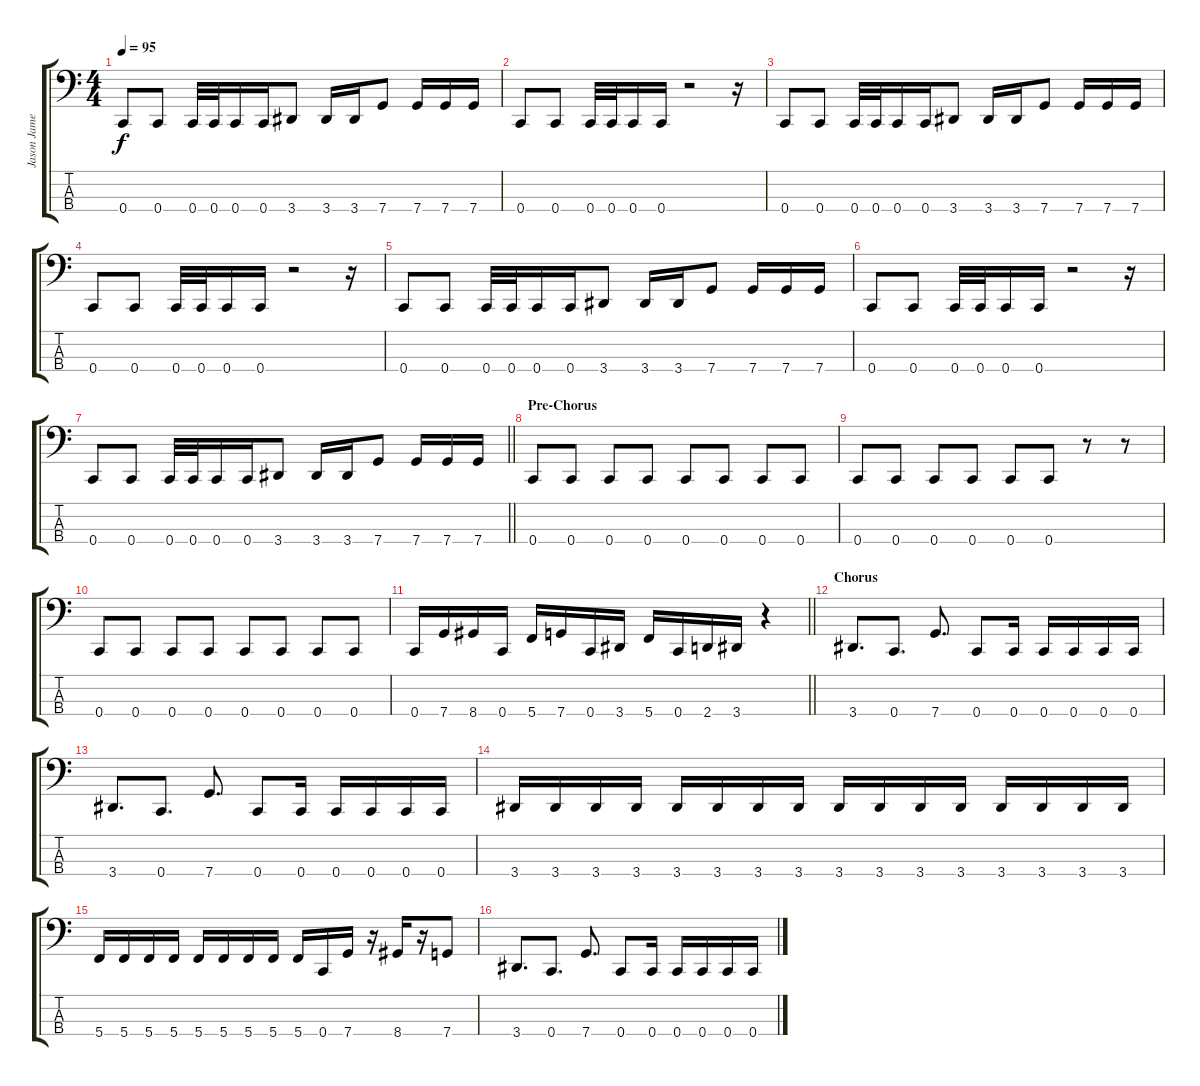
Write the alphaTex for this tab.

\track ("Jason James" "Jason Jame") {instrument electricbasspick}
\staff {score tabs}
\tuning (F2 C2 G1 C1) {hide}
\ts (4 4)
\tempo 95
\clef f4
\ks c
0.4.8{dy f} 0.4.8 0.4.32 0.4.32 0.4.16 0.4.16 3.4.8 3.4.16 3.4.16 7.4.8 7.4.16 7.4.16 7.4.16 |
0.4.8 0.4.8 0.4.32 0.4.32 0.4.16 0.4.16 r.2 r.16 |
0.4.8 0.4.8 0.4.32 0.4.32 0.4.16 0.4.16 3.4.8 3.4.16 3.4.16 7.4.8 7.4.16 7.4.16 7.4.16 |
0.4.8 0.4.8 0.4.32 0.4.32 0.4.16 0.4.16 r.2 r.16 |
0.4.8 0.4.8 0.4.32 0.4.32 0.4.16 0.4.16 3.4.8 3.4.16 3.4.16 7.4.8 7.4.16 7.4.16 7.4.16 |
0.4.8 0.4.8 0.4.32 0.4.32 0.4.16 0.4.16 r.2 r.16 |
\barLineRight lightlight
0.4.8 0.4.8 0.4.32 0.4.32 0.4.16 0.4.16 3.4.8 3.4.16 3.4.16 7.4.8 7.4.16 7.4.16 7.4.16 |
\section ("" "Pre-Chorus")
0.4.8 0.4.8 0.4.8 0.4.8 0.4.8 0.4.8 0.4.8 0.4.8 |
0.4.8 0.4.8 0.4.8 0.4.8 0.4.8 0.4.8 r.8 r.8 |
0.4.8 0.4.8 0.4.8 0.4.8 0.4.8 0.4.8 0.4.8 0.4.8 |
\barLineRight lightlight
0.4.16 7.4.16 8.4.16 0.4.16 5.4.16 7.4.16 0.4.16 3.4.16 5.4.16 0.4.16 2.4.16 3.4.16 r.4 |
\section ("" "Chorus")
3.4.8{d} 0.4.8{d} 7.4.8{d} 0.4.8 0.4.16 0.4.16 0.4.16 0.4.16 0.4.16 |
3.4.8{d} 0.4.8{d} 7.4.8{d} 0.4.8 0.4.16 0.4.16 0.4.16 0.4.16 0.4.16 |
3.4.16 3.4.16 3.4.16 3.4.16 3.4.16 3.4.16 3.4.16 3.4.16 3.4.16 3.4.16 3.4.16 3.4.16 3.4.16 3.4.16 3.4.16 3.4.16 |
5.4.16 5.4.16 5.4.16 5.4.16 5.4.16 5.4.16 5.4.16 5.4.16 5.4.16 0.4.16 7.4.16 r.16 8.4.16 r.16 7.4.8 |
3.4.8{d} 0.4.8{d} 7.4.8{d} 0.4.8 0.4.16 0.4.16 0.4.16 0.4.16 0.4.16
